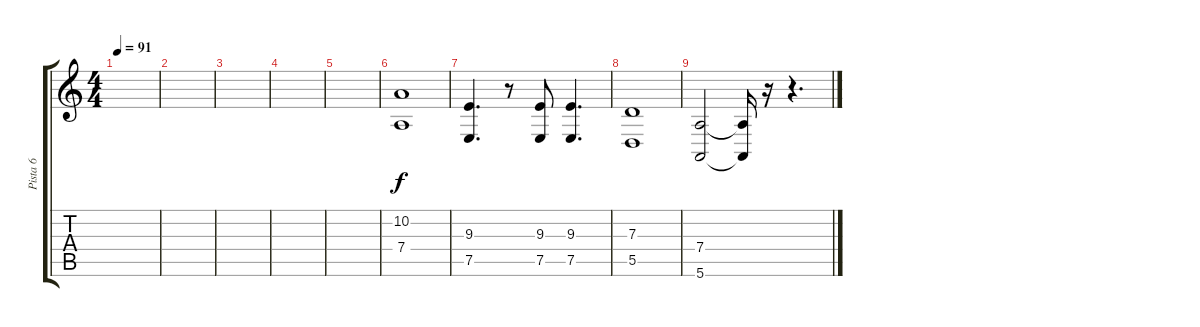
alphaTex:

\track ("Pista 6" "Pista 6") {instrument trombone}
\staff {score tabs}
\tuning (E4 B3 G3 D3 A2 E2) {hide}
\ts (4 4)
\tempo 91
\clef g2
\ks c
|
|
|
|
|
(10.2 7.4).1 |
(9.3 7.5).4{d} r.8 (9.3 7.5).8 (9.3 7.5).4{d} |
(7.3 5.5).1 |
(7.4 5.6).2 (7.4{t} 5.6{t}).16 r.16 r.4{d}
